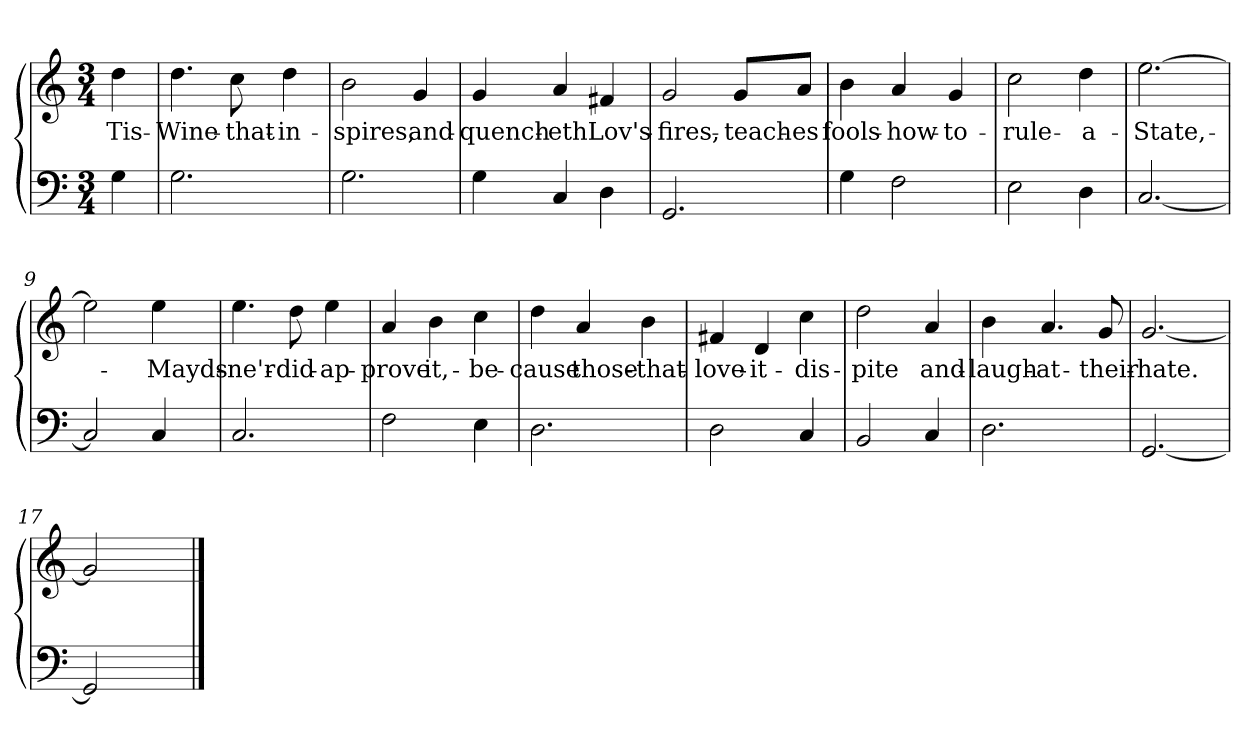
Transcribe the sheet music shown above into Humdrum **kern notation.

**kern	**kern	**text
*part2	*part1	*part1
*staff2	*staff1	*staff1
*clefF4	*clefG2	*
*k[]	*k[]	*
*C:	*C:	*
*M3/4	*M3/4	*
=1	=1	=1
4G\	4dd\	Tis-
=2	=2	=2
2.G\	4.dd\	Wine-
.	8cc\	that-
.	4dd\	in-
=3	=3	=3
2.G\	2b\	-spires,
.	4g/	and-
=4	=4	=4
4G\	4g/	quench-
4C/	4a/	-eth
4D\	4f#X/	Lov's-
=5	=5	=5
2.GG/	2g/	fires,-
.	8g/L	teach-
.	8a/J	-es
=6	=6	=6
4G\	4b\	fools-
2F\	4a/	how-
.	4g/	to-
=7	=7	=7
2E\	2cc\	rule-
4D\	4dd\	a-
=8	=8	=8
[2.C/	[2.ee\	State,-
=9	=9	=9
2C/]	2ee\]	.
4C/	4ee\	Mayds-
!!LO:LB:g=z
=10	=10	=10
2.C/	4.ee\	ne'r-
.	8dd\	did-
.	4ee\	ap-
=11	=11	=11
2F\	4a/	-prove
.	4b\	it,-
4E\	4cc\	be-
=12	=12	=12
2.D\	4dd\	-cause
.	4a/	those-
.	4b\	that-
=13	=13	=13
2D\	4f#X/	love-
.	4d/	it-
4C/	4cc\	dis-
=14	=14	=14
2BB/	2dd\	-pite
4C/	4a/	and-
=15	=15	=15
2.D\	4b\	laugh-
.	4.a/	at-
.	8g/	their-
=16	=16	=16
[2.GG/	[2.g/	hate.-
=17	=17	=17
2GG/]	2g/]	-
4ryy	4ryy	.
==	==	==
*-	*-	*-
